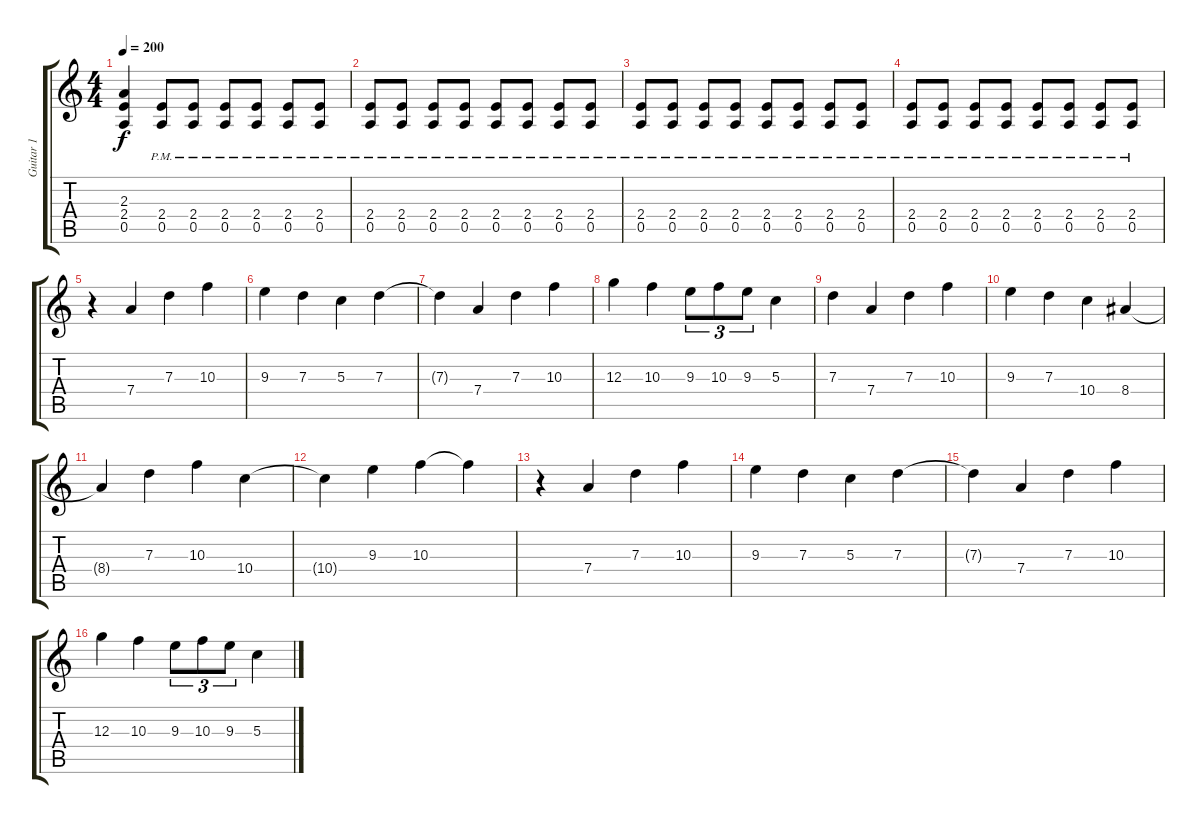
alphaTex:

\track ("Guitar 1" "Guitar 1") {instrument distortionguitar}
\staff {score tabs}
\tuning (E4 B3 G3 D3 A2 D2) {hide}
\ts (4 4)
\tempo 200
\clef g2
\ks c
(2.3 2.4 0.5).4{dy f} (2.4{pm} 0.5{pm}).8 (2.4{pm} 0.5{pm}).8 (2.4{pm} 0.5{pm}).8 (2.4{pm} 0.5{pm}).8 (2.4{pm} 0.5{pm}).8 (2.4{pm} 0.5{pm}).8 |
(2.4{pm} 0.5{pm}).8 (2.4{pm} 0.5{pm}).8 (2.4{pm} 0.5{pm}).8 (2.4{pm} 0.5{pm}).8 (2.4{pm} 0.5{pm}).8 (2.4{pm} 0.5{pm}).8 (2.4{pm} 0.5{pm}).8 (2.4{pm} 0.5{pm}).8 |
(2.4{pm} 0.5{pm}).8 (2.4{pm} 0.5{pm}).8 (2.4{pm} 0.5{pm}).8 (2.4{pm} 0.5{pm}).8 (2.4{pm} 0.5{pm}).8 (2.4{pm} 0.5{pm}).8 (2.4{pm} 0.5{pm}).8 (2.4{pm} 0.5{pm}).8 |
(2.4{pm} 0.5{pm}).8 (2.4{pm} 0.5{pm}).8 (2.4{pm} 0.5{pm}).8 (2.4{pm} 0.5{pm}).8 (2.4{pm} 0.5{pm}).8 (2.4{pm} 0.5{pm}).8 (2.4{pm} 0.5{pm}).8 (2.4{pm} 0.5{pm}).8 |
r.4 7.4.4 7.3.4 10.3.4 |
9.3.4 7.3.4 5.3.4 7.3.4 |
7.3{t}.4 7.4.4 7.3.4 10.3.4 |
12.3.4 10.3.4 9.3.8{tu (3 2)} 10.3.8{tu (3 2)} 9.3.8{tu (3 2)} 5.3.4 |
7.3.4 7.4.4 7.3.4 10.3.4 |
9.3.4 7.3.4 10.4.4 8.4.4 |
8.4{t}.4 7.3.4 10.3.4 10.4.4 |
10.4{t}.4 9.3.4 10.3.4 10.3{t}.4 |
r.4 7.4.4 7.3.4 10.3.4 |
9.3.4 7.3.4 5.3.4 7.3.4 |
7.3{t}.4 7.4.4 7.3.4 10.3.4 |
12.3.4 10.3.4 9.3.8{tu (3 2)} 10.3.8{tu (3 2)} 9.3.8{tu (3 2)} 5.3.4
